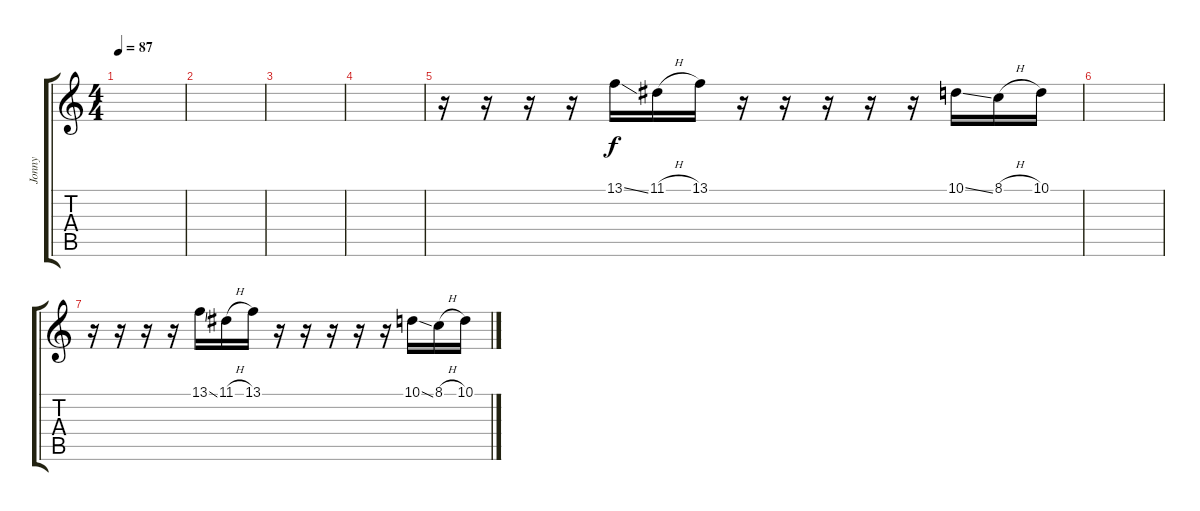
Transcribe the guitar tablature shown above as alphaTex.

\track ("Jonny" "Jonny") {instrument fx8scifi}
\staff {score tabs}
\tuning (E4 B3 G3 D3 A2 E2) {hide}
\ts (4 4)
\tempo 87
\clef g2
\ks c
|
|
|
|
r.16 r.16 r.16 r.16 13.1{ss}.16 11.1{h}.16 13.1.16 r.16 r.16 r.16 r.16 r.16 10.1{ss}.16 8.1{h}.16 10.1.16 |
|
r.16 r.16 r.16 r.16 13.1{ss}.16 11.1{h}.16 13.1.16 r.16 r.16 r.16 r.16 r.16 10.1{ss}.16 8.1{h}.16 10.1.16
